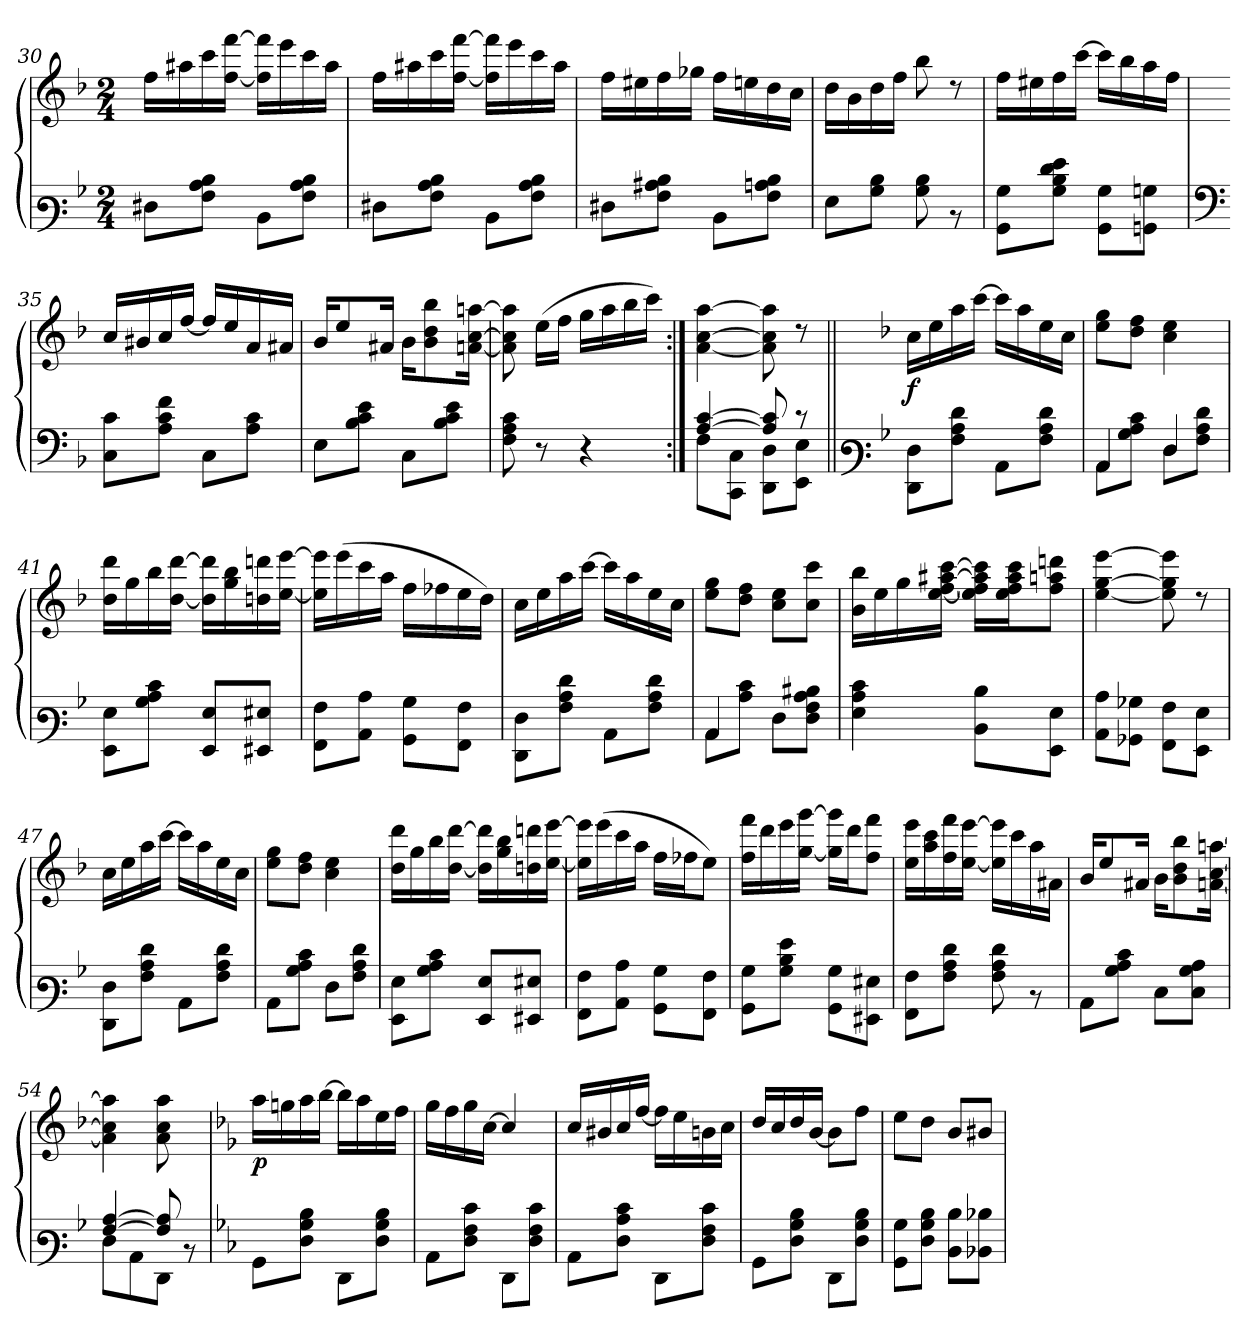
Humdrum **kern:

**kern	**kern	**dynam
*part1	*part1	*part1
*staff2	*staff1	*staff1/2
*clefF3	*clefG3	*
*k[b-]	*k[b-]	*
*M2/4	*M2/4	*
=30	=30	=30
8F#X\L	16dd\LL	.
.	16ff#X\	.
8A\ 8c\ 8d\J	16aa\	.
.	[<16dd\ [>16ddd\JJ	.
8D\L	16dd\] 16ddd\]LL	.
.	16ccc\	.
8A\ 8c\ 8d\J	16aa\	.
.	16ff#\JJ	.
!!LO:LB:g=z
=31	=31	=31
8F#X\L	16dd\LL	.
.	16ff#X\	.
8A\ 8c\ 8d\J	16aa\	.
.	[<16dd\ [>16ddd\JJ	.
8D\L	16dd\] 16ddd\]LL	.
.	16ccc\	.
8A\ 8c\ 8d\J	16aa\	.
.	16ff#\JJ	.
=32	=32	=32
8F#X\L	16dd\LL	.
.	16cc#X\	.
8A\ 8c#\ 8d\J	16dd\	.
.	16ee-X\JJ	.
8D\L	16dd\LL	.
.	16ccn\	.
8A\ 8c\ 8d\J	16b-\	.
.	16a\JJ	.
=33	=33	=33
8G\L	16b-\LL	.
.	16g\	.
8B-\ 8d\J	16b-\	.
.	16dd\JJ	.
8B-\ 8d\	8gg\	.
8rD	8rb	.
=34	=34	=34
8BB-\ 8B-\L	16dd\LL	.
.	16cc#X\	.
8B-\ 8d\ 8f\ 8g\J	16dd\	.
.	[>16aa\JJ	.
8BB-\ 8B-\L	16aa\LL]	.
.	16gg\	.
8BBn\ 8Bn\J	16ff\	.
.	16dd\JJ	.
!!LO:LB:g=z
=35	=35	=35
*clefF4	*	*
8C\ 8c\L	16a/LL	.
.	16g#X/	.
8A\ 8c\ 8f\J	16a/	.
.	[<16dd/JJ	.
8C\L	16dd/LL]	.
.	16cc/	.
8A\ 8c\J	16f/	.
.	16f#X/JJ	.
=36	=36	=36
8E\L	16g/KL	.
.	8cc/	.
8B-\ 8c\ 8e\J	.	.
.	16f#X/Jk	.
8C\L	16g\KL	.
.	8g\ 8b-\ 8gg\	.
8B-\ 8c\ 8e\J	.	.
.	[<16fn\ [<16a\ [>16ffn\Jk	.
=37	=37	=37
8F\ 8A\ 8c\	8f\] 8a\] 8ff\]	.
8r	(>16cc\LL	.
.	16dd\JJ	.
4r	16ee\LL	.
.	16ff\	.
.	16gg\	.
.	16aa\JJ)	.
=38:|!	=38:|!	=38:|!
*^	*	*
[>4A/ [>4c/	8F\L	[<4f\ [<4a\ [>4ff\	.
.	8CC\ 8C\J	.	.
8A/] 8c/]	8DD\ 8D\L	8f\] 8a\] 8ff\]	.
8rc	8EE\ 8E\J	8rb	.
*v	*v	*	*
!!LO:PB:g=z
=39||	=39||	=39||
*clefF3	*	*
*k[b-]	*k[b-]	*
*^	*	*
!	!	!	!LO:DY:b
*v	*v	*	*
8FF\ 8F\L	16a\LL	f
.	16cc\	.
8A\ 8c\ 8f\J	16ff\	.
.	[>16aa\JJ	.
8C\L	16aa\LL]	.
.	16ff\	.
8A\ 8c\ 8f\J	16cc\	.
.	16a\JJ	.
=40	=40	=40
*^	*	*
4C/	8C\L	8cc\ 8ee\L	.
.	8B-\ 8c\ 8e\J	8b-\ 8dd\J	.
4F/	8F\L	4a\ 4cc\	.
.	8A\ 8c\ 8f\J	.	.
*v	*v	*	*
=41	=41	=41
8GG\ 8G\L	16b-\ 16bb-\LL	.
.	16ee\	.
8B-\ 8c\ 8e\J	16gg\	.
.	[<16b-\ [>16bb-\JJ	.
8GG/ 8G/L	16b-\] 16bb-\]LL	.
.	16ee\ 16gg\	.
8GG#X/ 8G#X/J	16bn\ 16bbn\	.
.	[<16cc\ [>16ccc\JJ	.
=42	=42	=42
8AA\ 8A\L	16cc\] 16ccc\]LL	.
.	(>16ccc\	.
8C\ 8c\J	16aa\	.
.	16ff\JJ	.
8BB-\ 8B-\L	16dd\LL	.
.	16dd-X\	.
8AA\ 8A\J	16cc\	.
.	16b-\JJ)	.
=43	=43	=43
8FF\ 8F\L	16a\LL	.
.	16cc\	.
8A\ 8c\ 8f\J	16ff\	.
.	[>16aa\JJ	.
8C\L	16aa\LL]	.
.	16ff\	.
8A\ 8c\ 8f\J	16cc\	.
.	16a\JJ	.
!!LO:LB:g=z
=44	=44	=44
*^	*	*
4C/	8C\L	8cc\ 8ee\L	.
.	8c\ 8e\J	8b-\ 8dd\J	.
4ryy	8F\L	8a\ 8cc\L	.
.	8F\ 8A\ 8c\ 8d#X\J	8a\ 8aa\J	.
*v	*v	*	*
=45	=45	=45
4G\ 4c\ 4e\	16g\ 16gg\LL	.
.	16cc\	.
.	16ee\	.
.	[<16cc\ [>16dd\ [>16ff#X\ [>16aa\JJ	.
8D\ 8d\L	16cc\] 16dd\] 16ff#\] 16aa\]LL	.
.	16cc\ 16dd\ 16ff#\ 16aa\J	.
8GG\ 8G\J	8dd\ 8ffn\ 8bbn\J	.
=46	=46	=46
8C\ 8c\L	[<4cc\ [>4ee\ [>4ccc\	.
8BB-X\ 8B-X\J	.	.
8AA\ 8A\L	8cc\] 8ee\] 8ccc\]	.
8GG\ 8G\J	8rb	.
=47	=47	=47
8FF\ 8F\L	16a\LL	.
.	16cc\	.
8A\ 8c\ 8f\J	16ff\	.
.	[>16aa\JJ	.
8C\L	16aa\LL]	.
.	16ff\	.
8A\ 8c\ 8f\J	16cc\	.
.	16a\JJ	.
=48	=48	=48
8C\L	8cc\ 8ee\L	.
8B-\ 8c\ 8e\J	8b-\ 8dd\J	.
8F\L	4a\ 4cc\	.
8A\ 8c\ 8f\J	.	.
!!LO:LB:g=z
=49	=49	=49
8GG\ 8G\L	16b-\ 16bb-\LL	.
.	16ee\	.
8B-\ 8c\ 8e\J	16gg\	.
.	[<16b-\ [>16bb-\JJ	.
8GG/ 8G/L	16b-\] 16bb-\]LL	.
.	16ee\ 16gg\	.
8GG#X/ 8G#X/J	16bn\ 16bbn\	.
.	[<16cc\ [>16ccc\JJ	.
=50	=50	=50
8AA\ 8A\L	16cc\] 16ccc\]LL	.
.	(>16ccc\	.
8C\ 8c\J	16aa\	.
.	16ff\JJ	.
8BB-\ 8B-\L	16dd\LL	.
.	16dd-X\J	.
8AA\ 8A\J	8cc\J)	.
=51	=51	=51
8BB-\ 8B-\L	16dd\ 16ddd\LL	.
.	16bb-\	.
8B-\ 8d\ 8g\J	16ccc\	.
.	[<16ee\ [>16eee\JJ	.
8BB-\ 8B-\L	16ee\] 16eee\]LL	.
.	16bb-\J	.
8GG#X\ 8G#X\J	8dd\ 8ddd\J	.
=52	=52	=52
8AA\ 8A\L	16cc\ 16ccc\LL	.
.	16ff\ 16aa\	.
8A\ 8c\ 8f\J	16dd\ 16ddd\	.
.	[<16cc\ [>16ccc\JJ	.
8A\ 8c\ 8f\	16cc\] 16ccc\]LL	.
.	16aa\	.
8rD	16ff\	.
.	16f#X\JJ	.
=53	=53	=53
8C\L	16g/KL	.
.	8cc/	.
8B-\ 8c\ 8e\J	.	.
.	16f#X/Jk	.
8E\L	16g\KL	.
.	8g\ 8b-\ 8gg\	.
8E\ 8B-\ 8c\J	.	.
.	[<16fn\ [<16a\ [>16ffn\Jk	.
=54	=54	=54
*^	*	*
[>4A/ [>4c/	8F\L	4f\] 4a\] 4ff\]	.
.	8C\	.	.
8A/] 8c/]	8FF\J	8f\ 8a\ 8ff\	.
8rD	8ryy	8ryy	.
*v	*v	*	*
!!LO:LB:g=z
=55	=55	=55
*k[b-e-]	*k[b-e-]	*
*^	*	*
!	!	!	!LO:DY:b
*v	*v	*	*
8BB-\L	16ff\LL	p
.	16een\	.
8F\ 8B-\ 8d\J	16ff\	.
.	[>16gg\JJ	.
8FF\L	16gg\LL]	.
.	16ff\	.
8F\ 8B-\ 8d\J	16cc\	.
.	16dd\JJ	.
=56	=56	=56
8C\L	16ee-\LL	.
.	16dd\	.
8F\ 8A\ 8e-\J	16ee-\	.
.	[>16a\JJ	.
8FF\L	4a/]	.
8F\ 8A\ 8e-\J	.	.
=57	=57	=57
8C\L	16a/LL	.
.	16g#X/	.
8F\ 8c\ 8e-\J	16a/	.
.	[>16dd/JJ	.
8FF\L	16dd\LL]	.
.	16cc\	.
8F\ 8A\ 8e-\J	16gn\	.
.	16a\JJ	.
=58	=58	=58
8BB-\L	16b-/LL	.
.	16a/	.
8F\ 8B-\ 8d\J	16b-/	.
.	[>16g/JJ	.
8FF\L	8g\L]	.
8F\ 8B-\ 8d\J	8dd\J	.
!!LO:LB:g=z
=59	=59	=59
8BB-\ 8B-\L	8cc\L	.
8F\ 8B-\ 8d\J	8b-\J	.
8D\ 8d\L	8g/L	.
8D-X\ 8d-X\J	8g#X/J	.
=	=	=
*-	*-	*-
